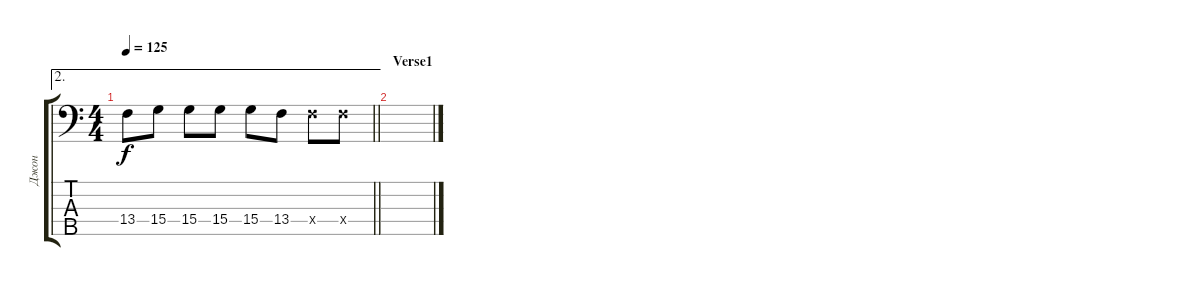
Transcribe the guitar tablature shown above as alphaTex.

\track ("Джон" "Джон") {instrument electricbasspick}
\staff {score tabs}
\tuning (G2 D2 A1 E1 B0) {hide}
\ae 2
\ts (4 4)
\tempo 125
\clef f4
\barLineRight lightlight
\ks c
13.4.8{dy f} 15.4.8 15.4.8 15.4.8 15.4.8 13.4.8 13.4{x}.8 13.4{x}.8 |
\section ("" "Verse1")
